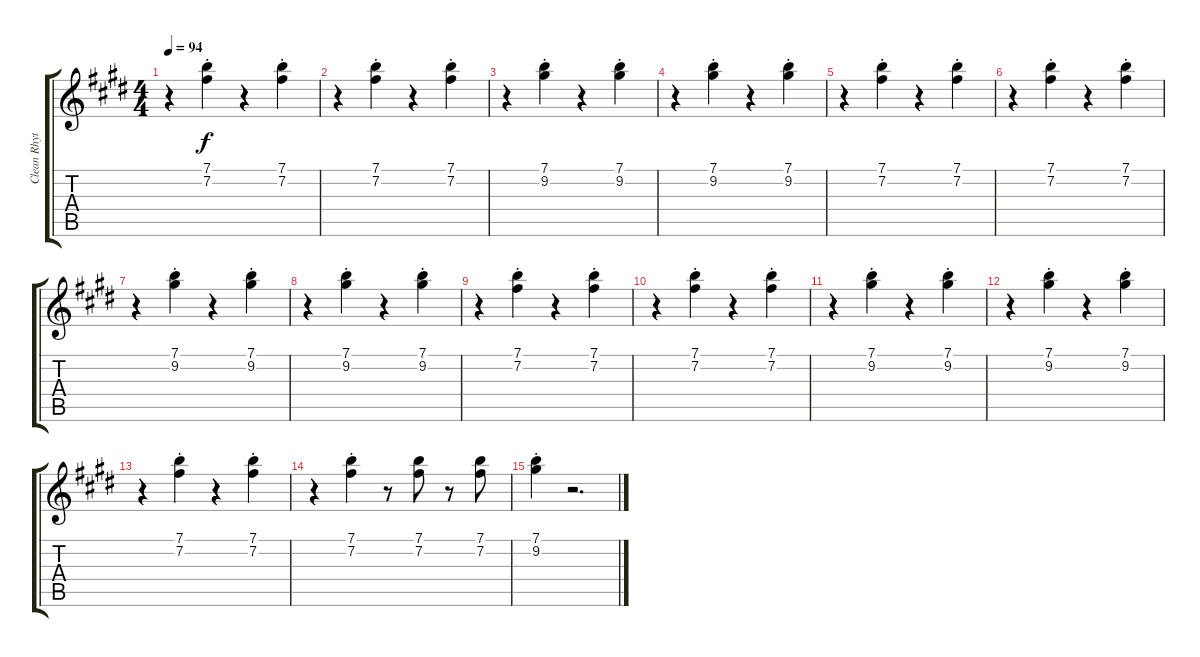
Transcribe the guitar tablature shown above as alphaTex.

\track ("Clean Rhythm" "Clean Rhyt") {instrument electricguitarclean}
\staff {score tabs}
\tuning (E4 B3 G3 D3 A2 E2) {hide}
\ts (4 4)
\tempo 94
\clef g2
\ks c#minor
r.4{dy f} (7.1{st} 7.2{st}).4 r.4 (7.1{st} 7.2{st}).4 |
r.4 (7.1{st} 7.2{st}).4 r.4 (7.1{st} 7.2{st}).4 |
\ks e
r.4 (7.1{st} 9.2{st}).4 r.4 (7.1{st} 9.2{st}).4 |
\ks c#minor
r.4 (7.1{st} 9.2{st}).4 r.4 (7.1{st} 9.2{st}).4 |
r.4 (7.1{st} 7.2{st}).4 r.4 (7.1{st} 7.2{st}).4 |
r.4 (7.1{st} 7.2{st}).4 r.4 (7.1{st} 7.2{st}).4 |
\ks e
r.4 (7.1{st} 9.2{st}).4 r.4 (7.1{st} 9.2{st}).4 |
\ks c#minor
r.4 (7.1{st} 9.2{st}).4 r.4 (7.1{st} 9.2{st}).4 |
r.4 (7.1{st} 7.2{st}).4 r.4 (7.1{st} 7.2{st}).4 |
r.4 (7.1{st} 7.2{st}).4 r.4 (7.1{st} 7.2{st}).4 |
\ks e
r.4 (7.1{st} 9.2{st}).4 r.4 (7.1{st} 9.2{st}).4 |
\ks c#minor
r.4 (7.1{st} 9.2{st}).4 r.4 (7.1{st} 9.2{st}).4 |
r.4 (7.1{st} 7.2{st}).4 r.4 (7.1{st} 7.2{st}).4 |
r.4 (7.1{st} 7.2{st}).4 r.8 (7.1 7.2).8 r.8 (7.1 7.2).8 |
(7.1{st} 9.2{st}).4 r.2{d}
